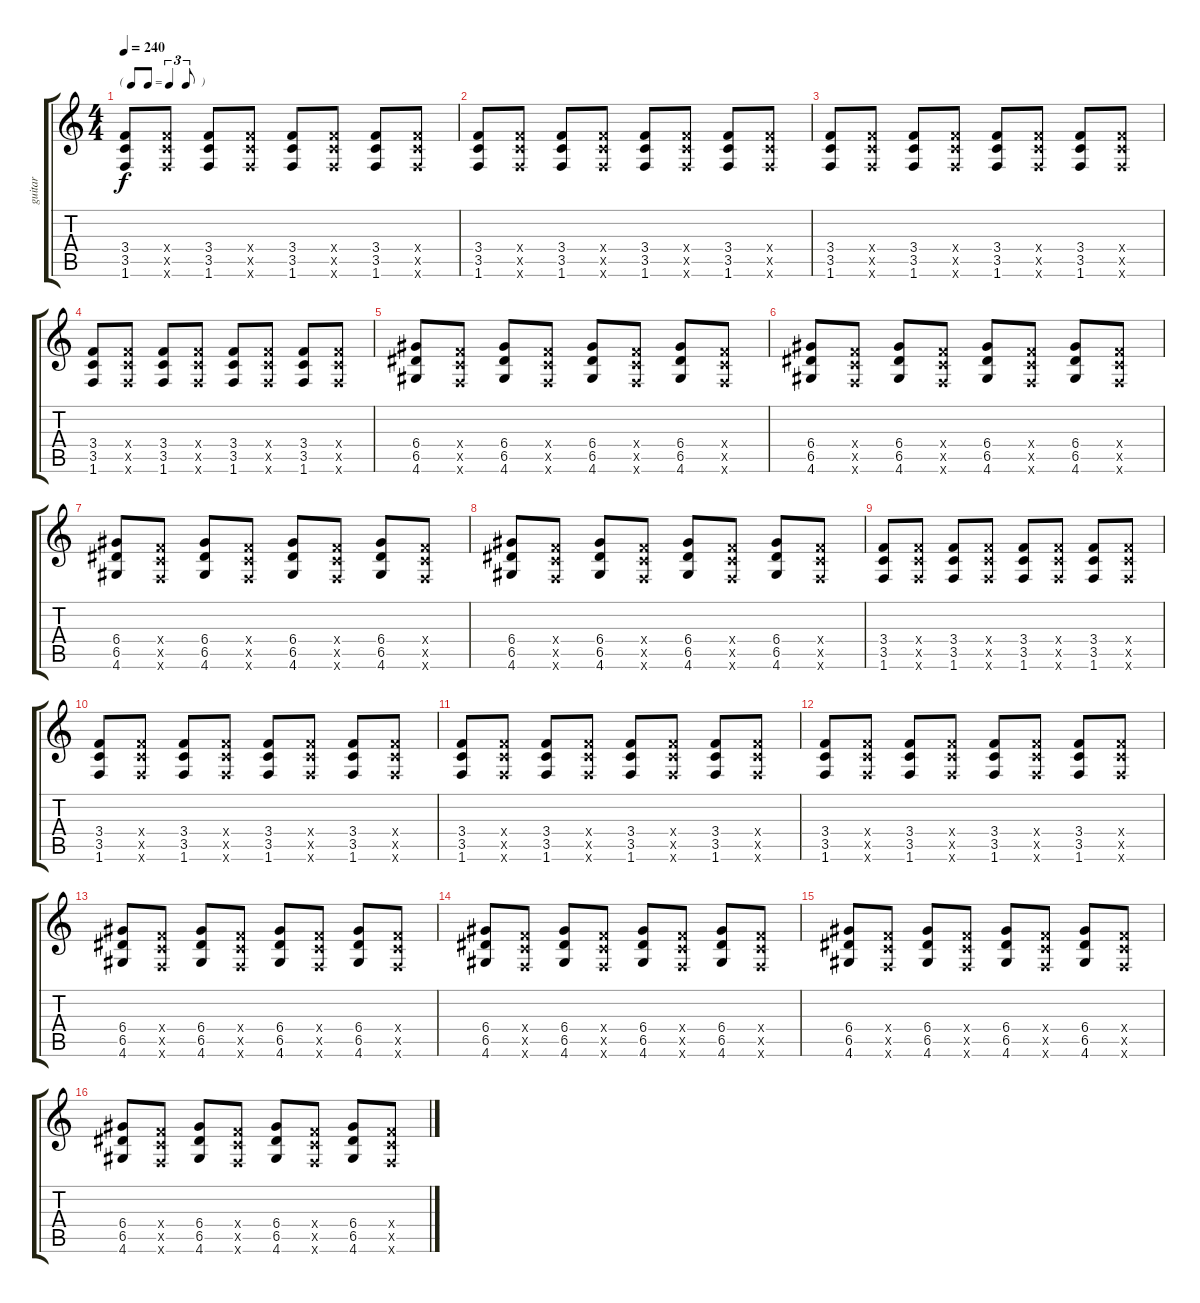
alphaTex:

\track ("guitar" "guitar") {instrument distortionguitar}
\staff {score tabs}
\tuning (E4 B3 G3 D3 A2 E2) {hide}
\ts (4 4)
\tf triplet8th
\tempo 240
\clef g2
\ks c
(3.4 3.5 1.6).8{dy f} (3.4{x} 3.5{x} 1.6{x}).8 (3.4 3.5 1.6).8 (3.4{x} 3.5{x} 1.6{x}).8 (3.4 3.5 1.6).8 (3.4{x} 3.5{x} 1.6{x}).8 (3.4 3.5 1.6).8 (3.4{x} 3.5{x} 1.6{x}).8 |
(3.4 3.5 1.6).8 (3.4{x} 3.5{x} 1.6{x}).8 (3.4 3.5 1.6).8 (3.4{x} 3.5{x} 1.6{x}).8 (3.4 3.5 1.6).8 (3.4{x} 3.5{x} 1.6{x}).8 (3.4 3.5 1.6).8 (3.4{x} 3.5{x} 1.6{x}).8 |
(3.4 3.5 1.6).8 (3.4{x} 3.5{x} 1.6{x}).8 (3.4 3.5 1.6).8 (3.4{x} 3.5{x} 1.6{x}).8 (3.4 3.5 1.6).8 (3.4{x} 3.5{x} 1.6{x}).8 (3.4 3.5 1.6).8 (3.4{x} 3.5{x} 1.6{x}).8 |
(3.4 3.5 1.6).8 (3.4{x} 3.5{x} 1.6{x}).8 (3.4 3.5 1.6).8 (3.4{x} 3.5{x} 1.6{x}).8 (3.4 3.5 1.6).8 (3.4{x} 3.5{x} 1.6{x}).8 (3.4 3.5 1.6).8 (3.4{x} 3.5{x} 1.6{x}).8 |
(6.4 6.5 4.6).8 (3.4{x} 3.5{x} 1.6{x}).8 (6.4 6.5 4.6).8 (3.4{x} 3.5{x} 1.6{x}).8 (6.4 6.5 4.6).8 (3.4{x} 3.5{x} 1.6{x}).8 (6.4 6.5 4.6).8 (3.4{x} 3.5{x} 1.6{x}).8 |
(6.4 6.5 4.6).8 (3.4{x} 3.5{x} 1.6{x}).8 (6.4 6.5 4.6).8 (3.4{x} 3.5{x} 1.6{x}).8 (6.4 6.5 4.6).8 (3.4{x} 3.5{x} 1.6{x}).8 (6.4 6.5 4.6).8 (3.4{x} 3.5{x} 1.6{x}).8 |
(6.4 6.5 4.6).8 (3.4{x} 3.5{x} 1.6{x}).8 (6.4 6.5 4.6).8 (3.4{x} 3.5{x} 1.6{x}).8 (6.4 6.5 4.6).8 (3.4{x} 3.5{x} 1.6{x}).8 (6.4 6.5 4.6).8 (3.4{x} 3.5{x} 1.6{x}).8 |
(6.4 6.5 4.6).8 (3.4{x} 3.5{x} 1.6{x}).8 (6.4 6.5 4.6).8 (3.4{x} 3.5{x} 1.6{x}).8 (6.4 6.5 4.6).8 (3.4{x} 3.5{x} 1.6{x}).8 (6.4 6.5 4.6).8 (3.4{x} 3.5{x} 1.6{x}).8 |
(3.4 3.5 1.6).8 (3.4{x} 3.5{x} 1.6{x}).8 (3.4 3.5 1.6).8 (3.4{x} 3.5{x} 1.6{x}).8 (3.4 3.5 1.6).8 (3.4{x} 3.5{x} 1.6{x}).8 (3.4 3.5 1.6).8 (3.4{x} 3.5{x} 1.6{x}).8 |
(3.4 3.5 1.6).8 (3.4{x} 3.5{x} 1.6{x}).8 (3.4 3.5 1.6).8 (3.4{x} 3.5{x} 1.6{x}).8 (3.4 3.5 1.6).8 (3.4{x} 3.5{x} 1.6{x}).8 (3.4 3.5 1.6).8 (3.4{x} 3.5{x} 1.6{x}).8 |
(3.4 3.5 1.6).8 (3.4{x} 3.5{x} 1.6{x}).8 (3.4 3.5 1.6).8 (3.4{x} 3.5{x} 1.6{x}).8 (3.4 3.5 1.6).8 (3.4{x} 3.5{x} 1.6{x}).8 (3.4 3.5 1.6).8 (3.4{x} 3.5{x} 1.6{x}).8 |
(3.4 3.5 1.6).8 (3.4{x} 3.5{x} 1.6{x}).8 (3.4 3.5 1.6).8 (3.4{x} 3.5{x} 1.6{x}).8 (3.4 3.5 1.6).8 (3.4{x} 3.5{x} 1.6{x}).8 (3.4 3.5 1.6).8 (3.4{x} 3.5{x} 1.6{x}).8 |
(6.4 6.5 4.6).8 (3.4{x} 3.5{x} 1.6{x}).8 (6.4 6.5 4.6).8 (3.4{x} 3.5{x} 1.6{x}).8 (6.4 6.5 4.6).8 (3.4{x} 3.5{x} 1.6{x}).8 (6.4 6.5 4.6).8 (3.4{x} 3.5{x} 1.6{x}).8 |
(6.4 6.5 4.6).8 (3.4{x} 3.5{x} 1.6{x}).8 (6.4 6.5 4.6).8 (3.4{x} 3.5{x} 1.6{x}).8 (6.4 6.5 4.6).8 (3.4{x} 3.5{x} 1.6{x}).8 (6.4 6.5 4.6).8 (3.4{x} 3.5{x} 1.6{x}).8 |
(6.4 6.5 4.6).8 (3.4{x} 3.5{x} 1.6{x}).8 (6.4 6.5 4.6).8 (3.4{x} 3.5{x} 1.6{x}).8 (6.4 6.5 4.6).8 (3.4{x} 3.5{x} 1.6{x}).8 (6.4 6.5 4.6).8 (3.4{x} 3.5{x} 1.6{x}).8 |
(6.4 6.5 4.6).8 (3.4{x} 3.5{x} 1.6{x}).8 (6.4 6.5 4.6).8 (3.4{x} 3.5{x} 1.6{x}).8 (6.4 6.5 4.6).8 (3.4{x} 3.5{x} 1.6{x}).8 (6.4 6.5 4.6).8 (3.4{x} 3.5{x} 1.6{x}).8
